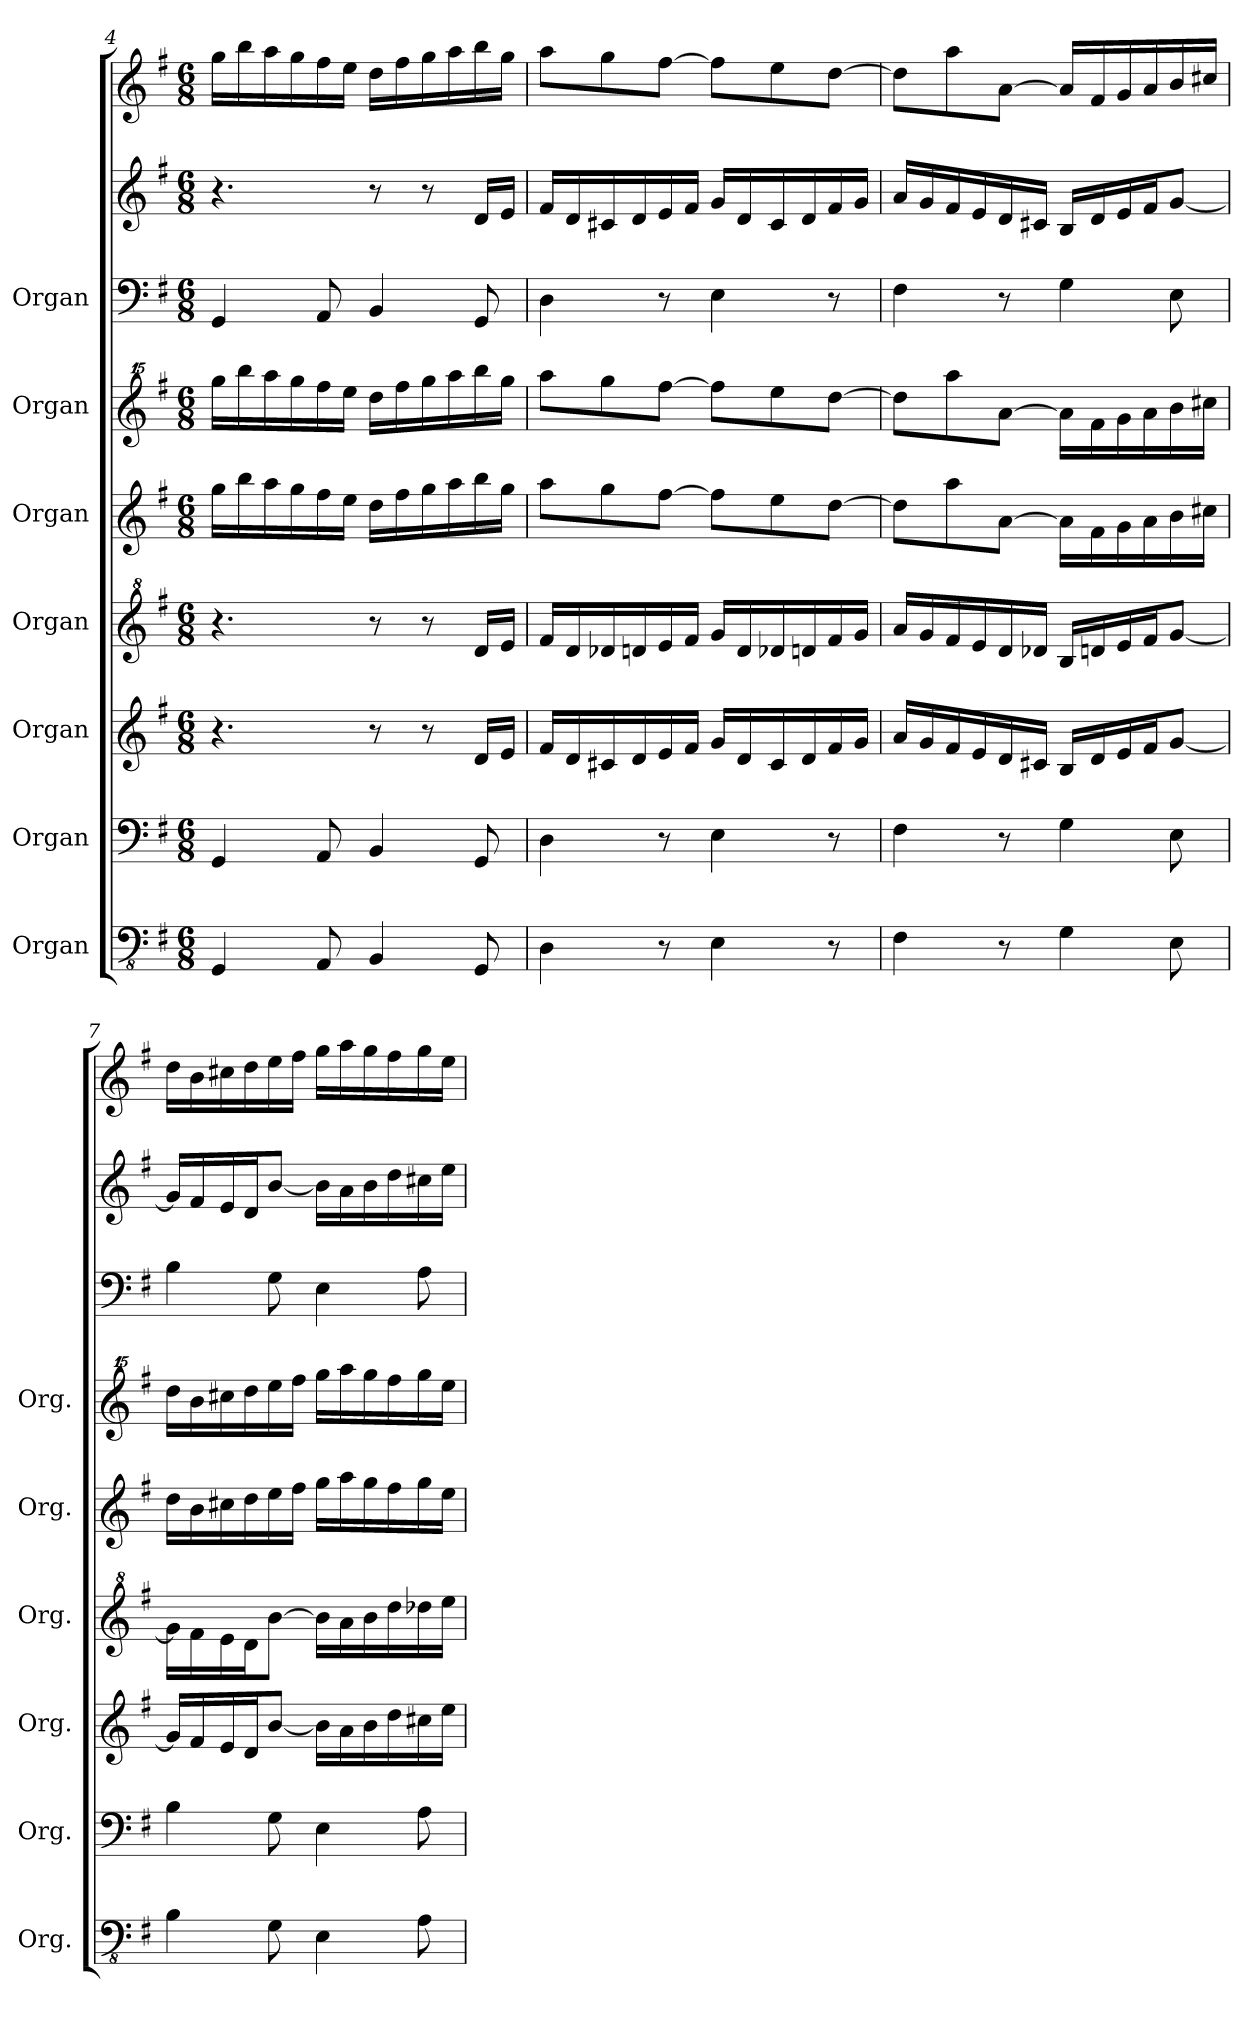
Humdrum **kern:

**kern	**kern	**kern	**kern	**kern	**kern	**kern	**kern	**kern
*part7	*part6	*part5	*part4	*part3	*part2	*part1	*part1	*part1
*staff9	*staff8	*staff7	*staff6	*staff5	*staff4	*staff3	*staff2	*staff1
*I"Organ	*I"Organ	*I"Organ	*I"Organ	*I"Organ	*I"Organ	*I"Organ	*	*
*I'Org.	*I'Org.	*I'Org.	*I'Org.	*I'Org.	*I'Org.	*	*	*
*clefFv4	*clefF4	*clefG2	*clefG^2	*clefG2	*clefG^^2	*clefF4	*clefG2	*clefG2
*k[f#]	*k[f#]	*k[f#]	*k[f#]	*k[f#]	*k[f#]	*k[f#]	*k[f#]	*k[f#]
*M6/8	*M6/8	*M6/8	*M6/8	*M6/8	*M6/8	*M6/8	*M6/8	*M6/8
=4	=4	=4	=4	=4	=4	=4	=4	=4
4GGG/	4GG/	4.r	4.r	16gg\LL	16gggg\LL	4GG/	4.r	16gg\LL
.	.	.	.	16bb\	16bbbb\	.	.	16bb\
.	.	.	.	16aa\	16aaaa\	.	.	16aa\
.	.	.	.	16gg\	16gggg\	.	.	16gg\
8AAA/	8AA/	.	.	16ff#\	16ffff#\	8AA/	.	16ff#\
.	.	.	.	16ee\JJ	16eeee\JJ	.	.	16ee\JJ
4BBB/	4BB/	8r	8r	16dd\LL	16dddd\LL	4BB/	8r	16dd\LL
.	.	.	.	16ff#\	16ffff#\	.	.	16ff#\
.	.	8r	8r	16gg\	16gggg\	.	8r	16gg\
.	.	.	.	16aa\	16aaaa\	.	.	16aa\
8GGG/	8GG/	16d/LL	16dd/LL	16bb\	16bbbb\	8GG/	16d/LL	16bb\
.	.	16e/JJ	16ee/JJ	16gg\JJ	16gggg\JJ	.	16e/JJ	16gg\JJ
=5	=5	=5	=5	=5	=5	=5	=5	=5
4DD\	4D\	16f#/LL	16ff#/LL	8aa\L	8aaaa\L	4D\	16f#/LL	8aa\L
.	.	16d/	16dd/	.	.	.	16d/	.
.	.	16c#X/	16dd-X/	8gg\	8gggg\	.	16c#X/	8gg\
.	.	16d/	16ddn/	.	.	.	16d/	.
8r	8r	16e/	16ee/	[8ff#\J	[8ffff#\J	8r	16e/	[8ff#\J
.	.	16f#/JJ	16ff#/JJ	.	.	.	16f#/JJ	.
4EE\	4E\	16g/LL	16gg/LL	8ff#\L]	8ffff#\L]	4E\	16g/LL	8ff#\L]
.	.	16d/	16dd/	.	.	.	16d/	.
.	.	16c#/	16dd-X/	8ee\	8eeee\	.	16c#/	8ee\
.	.	16d/	16ddn/	.	.	.	16d/	.
8r	8r	16f#/	16ff#/	[8dd\J	[8dddd\J	8r	16f#/	[8dd\J
.	.	16g/JJ	16gg/JJ	.	.	.	16g/JJ	.
!!LO:LB:g=z
=6	=6	=6	=6	=6	=6	=6	=6	=6
4FF#\	4F#\	16a/LL	16aa/LL	8dd\L]	8dddd\L]	4F#\	16a/LL	8dd\L]
.	.	16g/	16gg/	.	.	.	16g/	.
.	.	16f#/	16ff#/	8aa\	8aaaa\	.	16f#/	8aa\
.	.	16e/	16ee/	.	.	.	16e/	.
8r	8r	16d/	16dd/	[8a\J	[8aaa\J	8r	16d/	[8a\J
.	.	16c#X/JJ	16dd-X/JJ	.	.	.	16c#X/JJ	.
4GG\	4G\	16B/LL	16b/LL	16a\LL]	16aaa\LL]	4G\	16B/LL	16a/LL]
.	.	16d/	16ddn/	16f#\	16fff#\	.	16d/	16f#/
.	.	16e/	16ee/	16g\	16ggg\	.	16e/	16g/
.	.	16f#/J	16ff#/J	16a\	16aaa\	.	16f#/J	16a/
8EE\	8E\	[8g/J	[8gg/J	16b\	16bbb\	8E\	[8g/J	16b/
.	.	.	.	16cc#X\JJ	16cccc#X\JJ	.	.	16cc#X/JJ
=7	=7	=7	=7	=7	=7	=7	=7	=7
4BB\	4B\	16g/LL]	16gg\LL]	16dd\LL	16dddd\LL	4B\	16g/LL]	16dd\LL
.	.	16f#/	16ff#\	16b\	16bbb\	.	16f#/	16b\
.	.	16e/	16ee\	16cc#X\	16cccc#X\	.	16e/	16cc#X\
.	.	16d/J	16dd\J	16dd\	16dddd\	.	16d/J	16dd\
8GG\	8G\	[8b/J	[8bb\J	16ee\	16eeee\	8G\	[8b/J	16ee\
.	.	.	.	16ff#\JJ	16ffff#\JJ	.	.	16ff#\JJ
4EE\	4E\	16b\LL]	16bb\LL]	16gg\LL	16gggg\LL	4E\	16b\LL]	16gg\LL
.	.	16a\	16aa\	16aa\	16aaaa\	.	16a\	16aa\
.	.	16b\	16bb\	16gg\	16gggg\	.	16b\	16gg\
.	.	16dd\	16ddd\	16ff#\	16ffff#\	.	16dd\	16ff#\
8AA\	8A\	16cc#X\	16ddd-X\	16gg\	16gggg\	8A\	16cc#X\	16gg\
.	.	16ee\JJ	16eee\JJ	16ee\JJ	16eeee\JJ	.	16ee\JJ	16ee\JJ
=	=	=	=	=	=	=	=	=
*-	*-	*-	*-	*-	*-	*-	*-	*-
